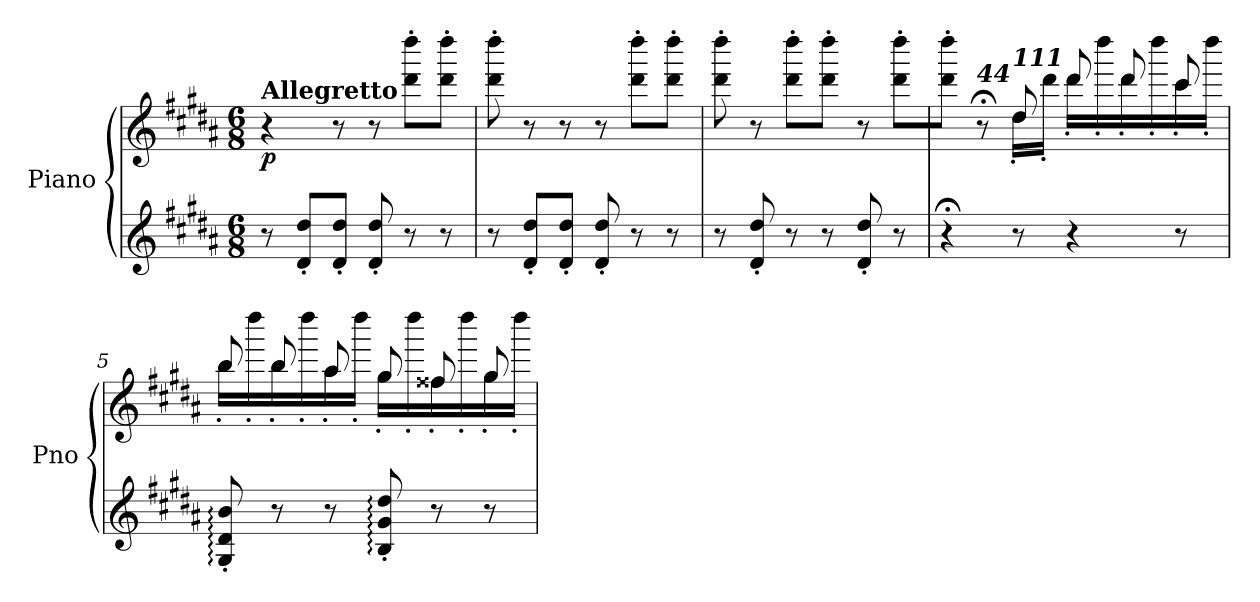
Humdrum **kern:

**kern	**kern	**dynam
*part1	*part1	*part1
*staff2	*staff1	*staff1/2
*I"Piano	*	*
*I'Pno	*	*
*clefG2	*clefG2	*
*k[f#c#g#d#a#]	*k[f#c#g#d#a#]	*
*M6/8	*M6/8	*
=1	=1	=1
!	!LO:TX:a:B:t=Allegretto	!
!	!	!LO:DY:b
8r	4r	p
8d#/' 8dd#/'L	.	.
8d#/' 8dd#/'J	8r	.
8d#/' 8dd#/'	8r	.
8r	8ddd#\' 8dddd#\'L	.
8r	8ddd#\' 8dddd#\'J	.
=2	=2	=2
8r	8ddd#\' 8dddd#\'	.
8d#/' 8dd#/'L	8r	.
8d#/' 8dd#/'J	8r	.
8d#/' 8dd#/'	8r	.
8r	8ddd#\' 8dddd#\'L	.
8r	8ddd#\' 8dddd#\'J	.
=3	=3	=3
8r	8ddd#\' 8dddd#\'	.
8d#/' 8dd#/'	8r	.
8r	8ddd#\' 8dddd#\'L	.
8r	8ddd#\' 8dddd#\'J	.
8d#/' 8dd#/'	8r	.
8r	8ddd#\' 8dddd#\'L	.
=4	=4	=4
*	*^	*
4r;<	8ddd#\' 8dddd#\'J	4ryy	.
!	!LO:TX:a:Bi:t=44	!	!
.	8r;<	.	.
!	!LO:TX:a:Bi:t=111	!	!
8r	8dd#/	16dd#'\LL	.
.	.	16ddd#'\JJ	.
4r	8ddd#/	16ddd#'\LL	.
.	.	16dddd#'\	.
.	8ddd#/	16ddd#'\	.
.	.	16dddd#'\	.
8r	8ccc#/	16ccc#'\	.
.	.	16dddd#'\JJ	.
!!LO:LB:g=z	!!
=5	=5	=5	=5
8G#/:' 8d#/:' 8b/:'	8bb/	16bb'\LL	.
.	.	16dddd#'\	.
8r	8bb/	16bb'\	.
.	.	16dddd#'\	.
8r	8aa#/	16aa#'\	.
.	.	16dddd#'\JJ	.
8B/:' 8g#/:' 8dd#/:'	8gg#/	16gg#'\LL	.
.	.	16dddd#'\	.
8r	8ff##X/	16ff##X'\	.
.	.	16dddd#'\	.
8r	8gg#/	16gg#'\	.
.	.	16dddd#'\JJ	.
*	*v	*v	*
=	=	=
*-	*-	*-
